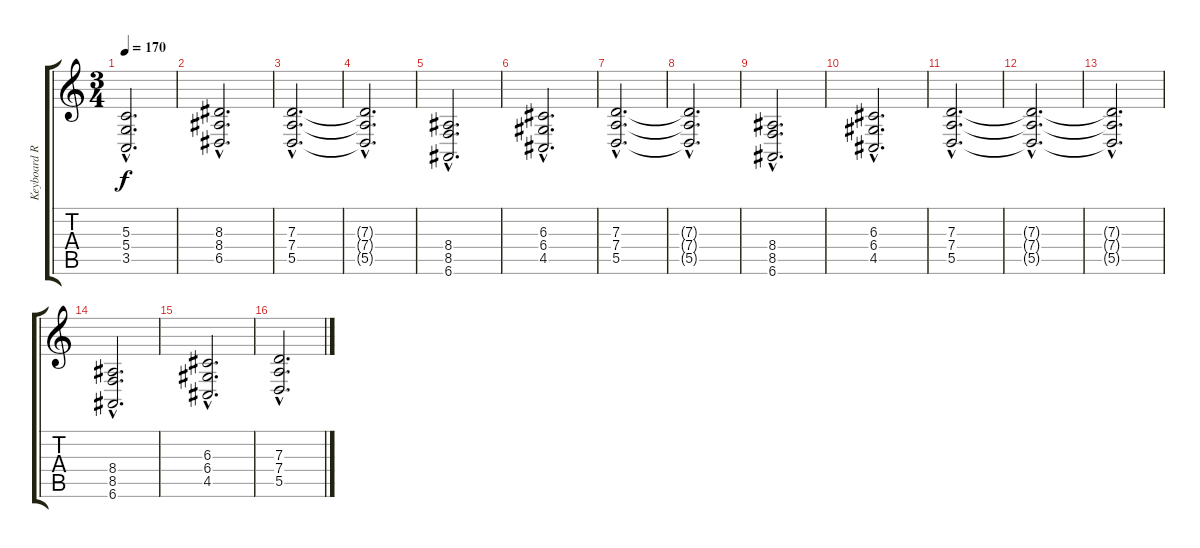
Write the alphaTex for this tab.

\track ("Keyboard Rhythm" "Keyboard R") {instrument choiraahs}
\staff {score tabs}
\tuning (E4 B3 G3 D3 A2 E2) {hide}
\ts (3 4)
\tempo 170
\clef g2
\ks c
(5.3{hac} 5.4{hac} 3.5{hac}).2{d dy f} |
(8.3{hac} 8.4{hac} 6.5{hac}).2{d} |
(7.3{hac} 7.4{hac} 5.5{hac}).2{d} |
(7.3{hac t} 7.4{hac t} 5.5{hac t}).2{d} |
(8.4{hac} 8.5{hac} 6.6{hac}).2{d} |
(6.3{hac} 6.4{hac} 4.5{hac}).2{d} |
(7.3{hac} 7.4{hac} 5.5{hac}).2{d} |
(7.3{hac t} 7.4{hac t} 5.5{hac t}).2{d} |
(8.4{hac} 8.5{hac} 6.6{hac}).2{d} |
(6.3{hac} 6.4{hac} 4.5{hac}).2{d} |
(7.3{hac} 7.4{hac} 5.5{hac}).2{d} |
(7.3{hac t} 7.4{hac t} 5.5{hac t}).2{d} |
(7.3{hac t} 7.4{hac t} 5.5{hac t}).2{d} |
(8.4{hac} 8.5{hac} 6.6{hac}).2{d} |
(6.3{hac} 6.4{hac} 4.5{hac}).2{d} |
(7.3{hac} 7.4{hac} 5.5{hac}).2{d}
